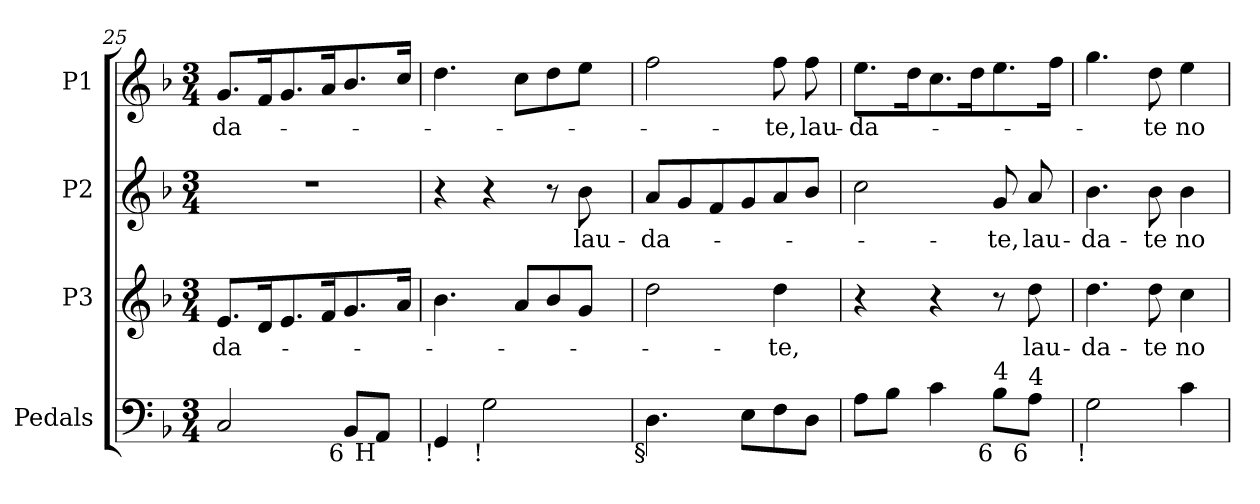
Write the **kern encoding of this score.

**kern	**kern	**text	**kern	**text	**kern	**text
*part4	*part3	*part3	*part2	*part2	*part1	*part1
*staff4	*staff3	*staff3	*staff2	*staff2	*staff1	*staff1
*I"Pedals	*I"P3	*	*I"P2	*	*I"P1	*
*I'Ped.	*	*	*	*	*	*
*clefF4	*clefG2	*	*clefG2	*	*clefG2	*
*k[b-]	*k[b-]	*	*k[b-]	*	*k[b-]	*
*F:	*F:	*	*F:	*	*F:	*
*M3/4	*M3/4	*	*M3/4	*	*M3/4	*
=25	=25	=25	=25	=25	=25	=25
!	!	!LO:LY:b:color=#000000	!LO:N:vis=1	!	!	!
!	!	!	!	!	!	!LO:LY:b:color=#000000
2Ci/	8.ei/L	-da-	2.r	.	8.gi/L	-da-
.	16di/k	.	.	.	16fi/k	.
.	8.ei/	.	.	.	8.gi/	.
.	16fi/k	.	.	.	16ai/k	.
!LO:TX:b:rj:t=6	!	!	!	!	!	!
8BB-i/L	8.gi/	.	.	.	8.b-i/	.
!LO:TX:b:rj:t=H	!	!	!	!	!	!
8AAi/J	.	.	.	.	.	.
.	16ai/Jk	.	.	.	16cci/Jk	.
=26	=26	=26	=26	=26	=26	=26
!LO:TX:b:rj:t=!	!	!	!	!	!	!
*	*	*	*^	*	*	*
4GGi/	4.b-i\	.	4r	2ryy	.	4.ddi\	.
!LO:TX:b:rj:t=!	!	!	!	!	!	!	!
2Gi\	.	.	4r	.	.	.	.
.	8ai/L	.	.	.	.	8cci\L	.
.	8b-i/	.	8r	8ryy	.	8ddi\	.
!	!	!	!	!	!LO:LY:b:color=#000000	!	!
.	8gi/J	.	8b-i\	16ryy	lau-	8eei\J	.
.	.	.	.	32ryy	.	.	.
.	.	.	.	64ryy	.	.	.
.	.	.	.	128...ryy	.	.	.
.	.	.	.	1024ryy	.	.	.
*	*	*	*v	*v	*	*	*
=27	=27	=27	=27	=27	=27	=27
*	*	*	*^	*	*	*
!LO:TX:b:rj:t=§	!	!	!	!	!	!	!
!	!	!	!	!	!LO:LY:b:color=#000000	!	!
*	*	*	*v	*v	*	*	*
4.Di\	2ddi\	.	8ai/L	-da-	2ffi\	.
.	.	.	8gi/	.	.	.
.	.	.	8fi/	.	.	.
8Ei\L	.	.	8gi/	.	.	.
!	!	!LO:LY:b:color=#000000	!	!	!	!
!	!	!	!	!	!	!LO:LY:b:color=#000000
8Fi\	4ddi\	-te,	8ai/	.	8ffi\	-te,
!	!	!	!	!	!	!LO:LY:b:color=#000000
8Di\J	.	.	8b-i/J	.	8ffi\	lau-
=28	=28	=28	=28	=28	=28	=28
!	!	!	!	!	!	!LO:LY:b:color=#000000
8Ai\L	4r	.	2cci\	.	8.eei\L	-da-
8B-i\J	.	.	.	.	.	.
.	.	.	.	.	16ddi\k	.
4ci\	4r	.	.	.	8.cci\	.
.	.	.	.	.	16ddi\k	.
!LO:TX:b:rj:t=6	!	!	!	!	!	!
!LO:TX:t=4	!	!	!	!	!	!
!	!	!	!	!LO:LY:b:color=#000000	!	!
8B-i\L	8r	.	8gi/	-te,	8.eei\	.
!	!	!LO:LY:b:color=#000000	!	!	!	!
!LO:TX:b:rj:t=6	!	!	!	!	!	!
!LO:TX:t=4	!	!	!	!	!	!
!	!	!	!	!LO:LY:b:color=#000000	!	!
8Ai\J	8ddi\	lau-	8ai/	lau-	.	.
.	.	.	.	.	16ffi\Jk	.
=29	=29	=29	=29	=29	=29	=29
!	!	!LO:LY:b:color=#000000	!	!	!	!
!LO:TX:b:rj:t=!	!	!	!	!	!	!
!	!	!	!	!LO:LY:b:color=#000000	!	!
2Gi\	4.ddi\	-da-	4.b-i\	-da-	4.ggi\	.
!	!	!LO:LY:b:color=#000000	!	!	!	!
!	!	!	!	!LO:LY:b:color=#000000	!	!
!	!	!	!	!	!	!LO:LY:b:color=#000000
.	8ddi\	-te	8b-i\	-te	8ddi\	-te
!	!	!LO:LY:b:color=#000000	!	!	!	!
!	!	!	!	!LO:LY:b:color=#000000	!	!
!	!	!	!	!	!	!LO:LY:b:color=#000000
4ci\	4cci\	no-	4b-i\	no-	4eei\	no-
=	=	=	=	=	=	=
*-	*-	*-	*-	*-	*-	*-
